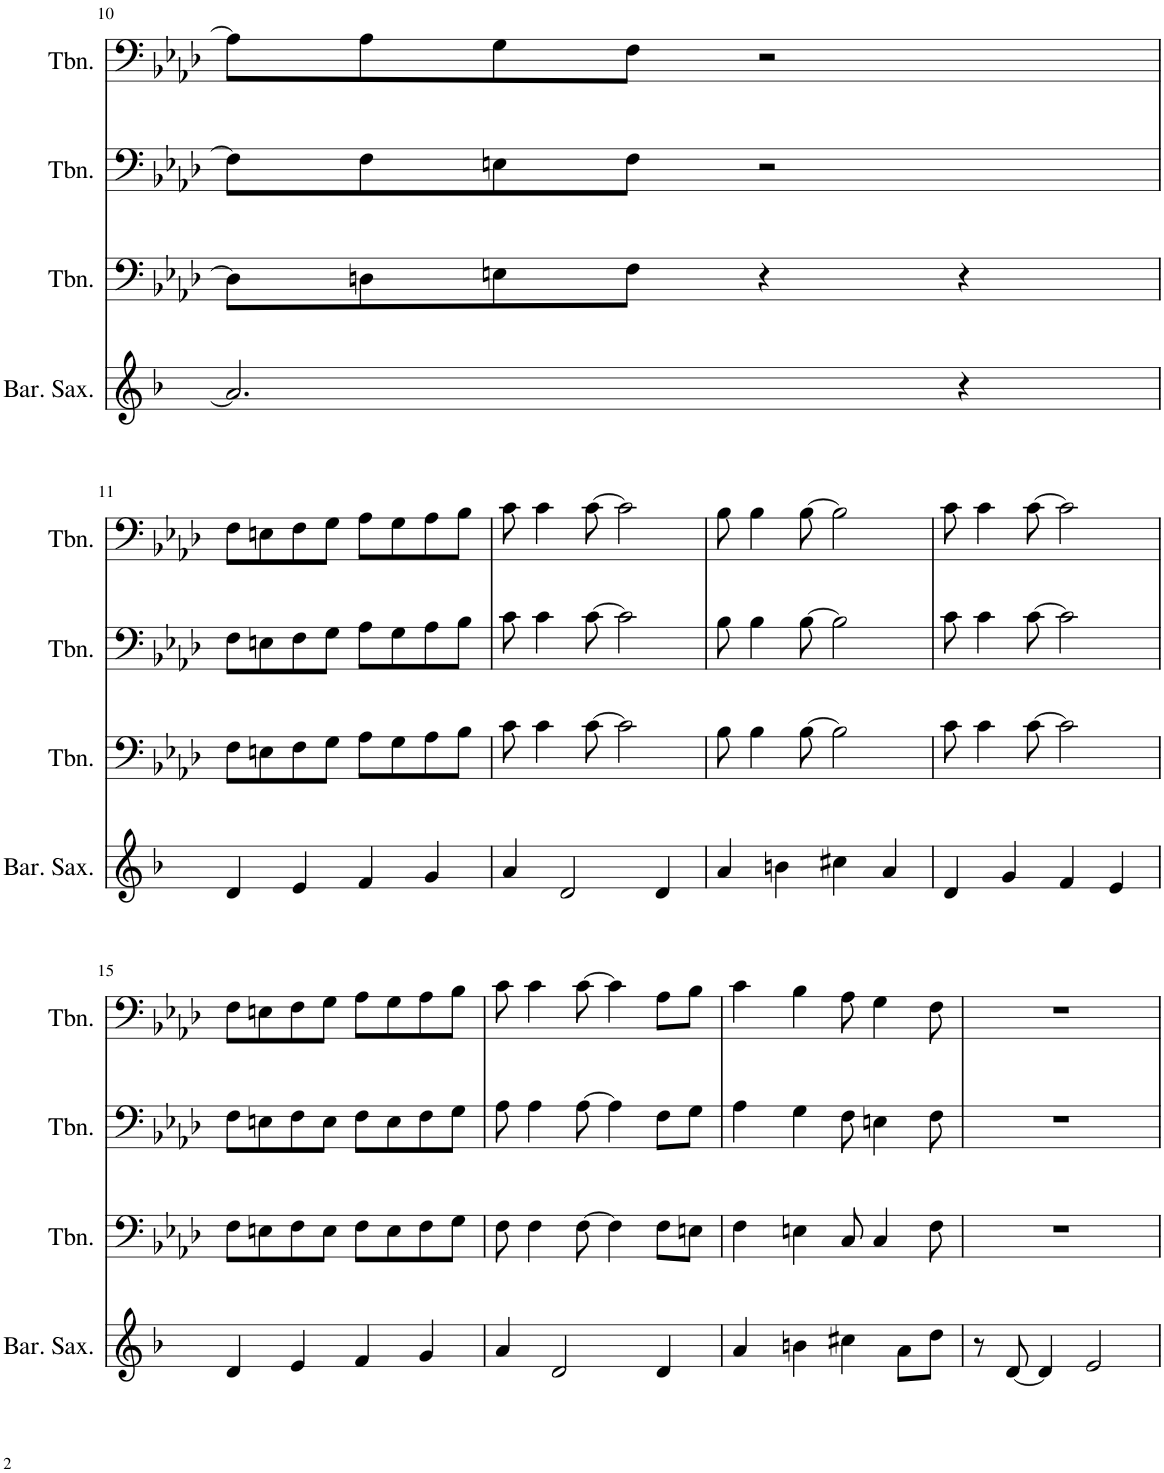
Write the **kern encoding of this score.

**kern	**kern	**kern	**kern
*part4	*part3	*part2	*part1
*staff4	*staff3	*staff2	*staff1
*I"Baritone Saxophone	*I"Trombone	*I"Trombone	*I"Trombone
*I'Bar. Sax.	*I'Tbn.	*I'Tbn.	*I'Tbn.
!!LO:PB:g=z
*clefG2	*clefF4	*clefF4	*clefF4
*Trd12c21	*	*	*
*k[b-]	*k[b-e-a-d-]	*k[b-e-a-d-]	*k[b-e-a-d-]
*M4/4	*M4/4	*M4/4	*M4/4
=10	=10	=10	=10
2.a/]	8D\L]	8F\L]	8A-\L]
.	8Dn\	8F\	8A-\
.	8En\	8En\	8G\
.	8F\J	8F\J	8F\J
.	4r	2r	2r
4r	4r	.	.
!!LO:LB:g=z
=11	=11	=11	=11
4d/	8F\L	8F\L	8F\L
.	8En\	8En\	8En\
4e/	8F\	8F\	8F\
.	8G\J	8G\J	8G\J
4f/	8A-\L	8A-\L	8A-\L
.	8G\	8G\	8G\
4g/	8A-\	8A-\	8A-\
.	8B-\J	8B-\J	8B-\J
=12	=12	=12	=12
4a/	8c\	8c\	8c\
.	4c\	4c\	4c\
2d/	.	.	.
.	[8c\	[8c\	[8c\
.	2c\]	2c\]	2c\]
4d/	.	.	.
=13	=13	=13	=13
4a/	8B-\	8B-\	8B-\
.	4B-\	4B-\	4B-\
4bn\	.	.	.
.	[8B-\	[8B-\	[8B-\
4cc#X\	2B-\]	2B-\]	2B-\]
4a/	.	.	.
=14	=14	=14	=14
4d/	8c\	8c\	8c\
.	4c\	4c\	4c\
4g/	.	.	.
.	[8c\	[8c\	[8c\
4f/	2c\]	2c\]	2c\]
4e/	.	.	.
!!LO:LB:g=z
=15	=15	=15	=15
4d/	8F\L	8F\L	8F\L
.	8En\	8En\	8En\
4e/	8F\	8F\	8F\
.	8E\J	8E\J	8G\J
4f/	8F\L	8F\L	8A-\L
.	8E\	8E\	8G\
4g/	8F\	8F\	8A-\
.	8G\J	8G\J	8B-\J
=16	=16	=16	=16
4a/	8F\	8A-\	8c\
.	4F\	4A-\	4c\
2d/	.	.	.
.	[8F\	[8A-\	[8c\
.	4F\]	4A-\]	4c\]
4d/	8F\L	8F\L	8A-\L
.	8En\J	8G\J	8B-\J
=17	=17	=17	=17
4a/	4F\	4A-\	4c\
4bn\	4En\	4G\	4B-\
4cc#X\	8C/	8F\	8A-\
.	4C/	4En\	4G\
8a\L	.	.	.
8dd\J	8F\	8F\	8F\
=18	=18	=18	=18
8r	1r	1r	1r
[8d/	.	.	.
4d/]	.	.	.
2e/	.	.	.
=	=	=	=
*-	*-	*-	*-
